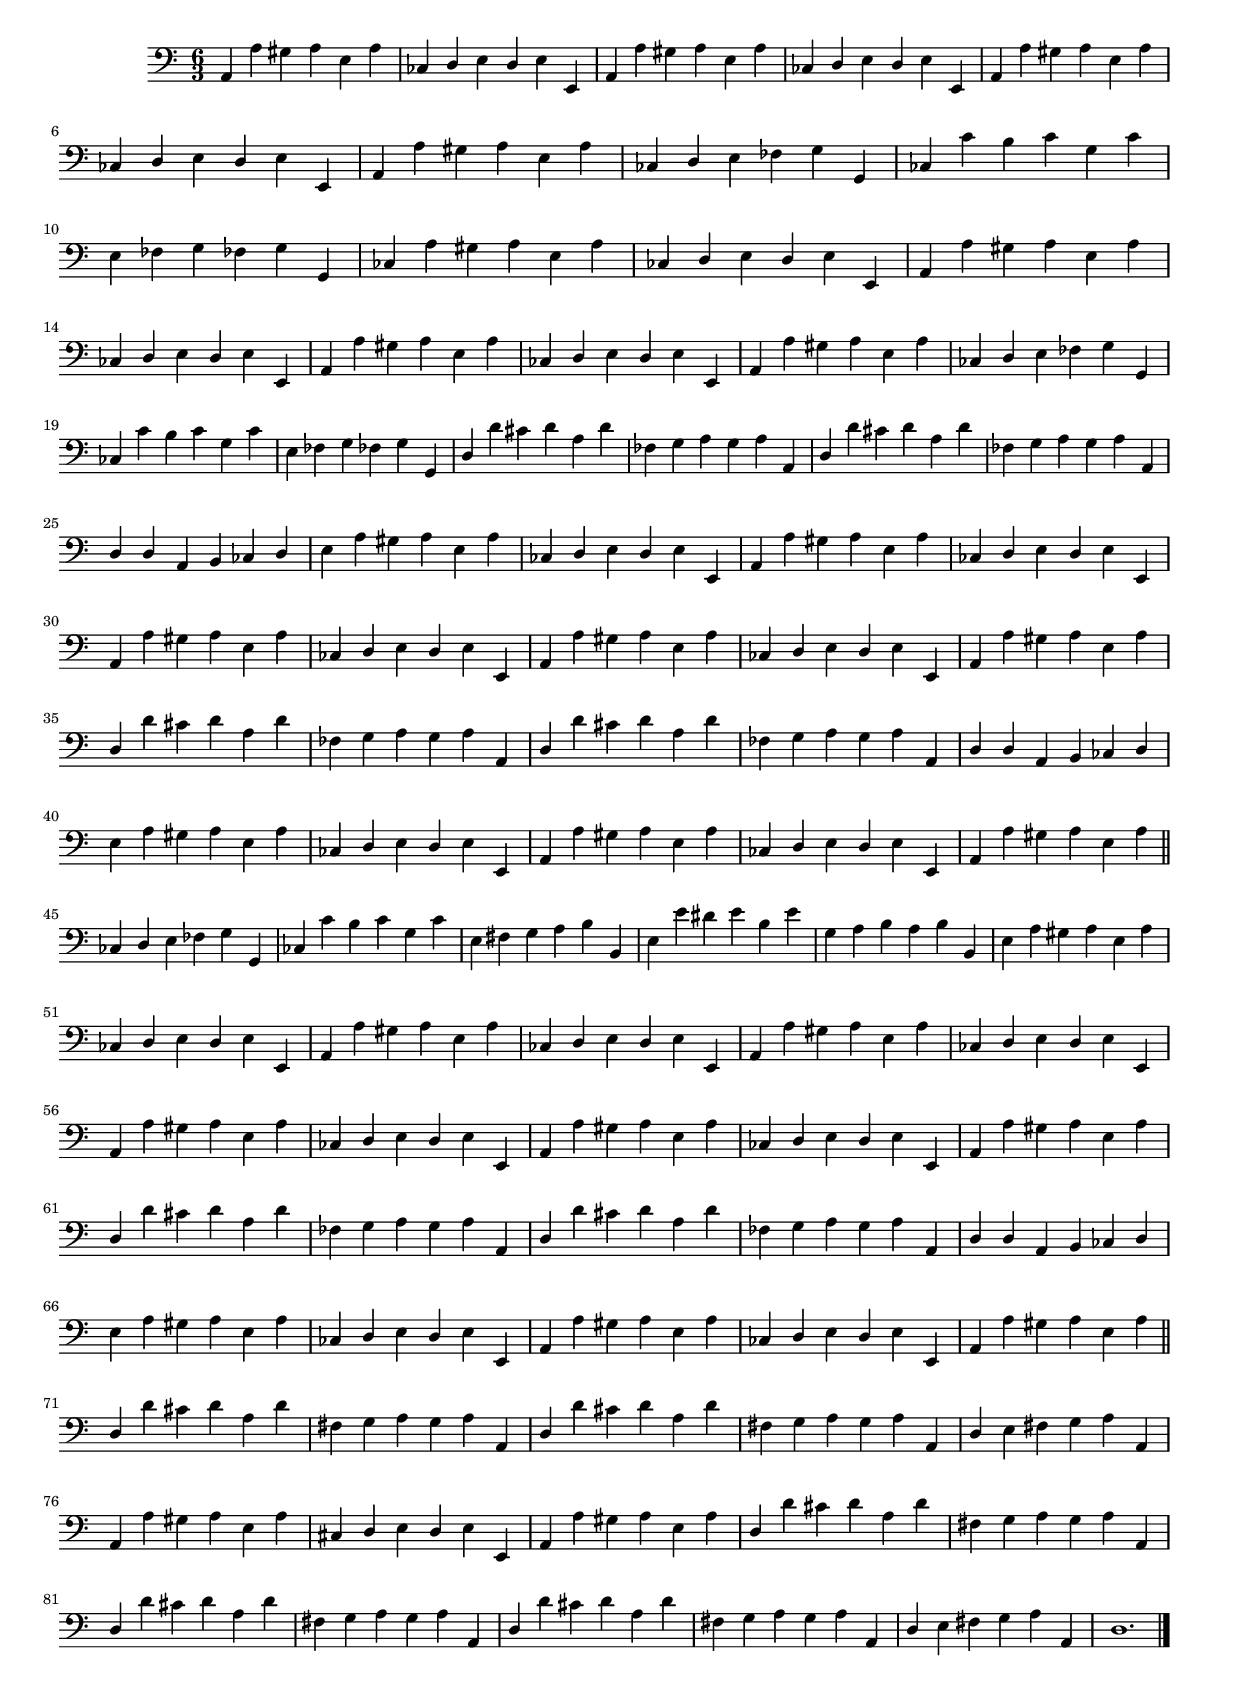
%%  welcomeeveryguest.ly
%%  This file is part of the Earlilypond project
%%  
%%  Copyright (c) 2014 Benjamin Coudrin <benjamin.coudrin@gmail.com>
%%                All Rights Reserved
%%
%%  This program is free software. It comes without any warranty, to
%%  the extent permitted by applicable law. You can redistribute it
%%  and/or modify it under the terms of the Do What The Fuck You Want
%%  To Public License, Version 2, as published by Sam Hocevar. See
%%  http://sam.zoy.org/wtfpl/COPYING for more details.

\version "2.16.2"
%%  format.ily
%%  This file is part of the Earlilypond project
%%  
%%  Copyright (c) 2013 Benjamin Coudrin <benjamin.coudrin@gmail.com>
%%                All Rights Reserved
%%
%%  This program is free software. It comes without any warranty, to
%%  the extent permitted by applicable law. You can redistribute it
%%  and/or modify it under the terms of the Do What The Fuck You Want
%%  To Public License, Version 2, as published by Sam Hocevar. See
%%  http://sam.zoy.org/wtfpl/COPYING for more details.

\version "2.19.42"

% Paper settings
#(set-default-paper-size "a4")
#(set-global-staff-size 17)
\paper {
  line-width    = 188\mm
  left-margin   = 10\mm
  top-margin    = 10\mm
  bottom-margin = 10\mm
  ragged-last-bottom = ##t 
  ragged-bottom = ##f
  annotate-spacing = ##f
  #(define page-breaking ly:minimal-breaking)
}

% Layout commons
layoutCommonsWithEmptyStaves = \layout {
  \context {
    \Score
    \override SpacingSpanner.uniform-stretching = ##t
    \override Stem.neutral-direction = #1
    \override FootnoteItem.annotation-line = ##f
  }
  \context {
    \Voice
    \override TupletNumber.stencil = ##f 
    \override TupletBracket.bracket-visibility = ##f 
  }
  \context { 
    \Staff
    \override BassFigure.font-size = #-1
  } 
  \context { 
    \Lyrics
    \override LyricText.font-size = #0
    \override LyricText.font-shape = #'italic
  } 
}

layoutCommons = \layout {
  \layoutCommonsWithEmptyStaves
  \context {
    \Staff
    \RemoveEmptyStaves
    \override VerticalAxisGroup.remove-first = ##t 
  }
}

% notes
footnoteSize = {
  \override Score.StaffSymbol.staff-space = #(magstep -3)
  \set Score . fontSize = #-3
  \override BassFigure.font-size = #-1
}

footnoteLayout = \layout {
  indent = 0
  ragged-right = ##t
  \context { \Staff \remove "Time_signature_engraver" }
  \context { \Voice \override Script.avoid-slur = #'outside }
  \context {
    \Score
    \override StaffGrouper.staff-staff-spacing.basic-distance = #1
    \override BarNumber.break-visibility = #'#(#f #f #t)
  }
}

% Common includes
#(ly:set-option 'relative-includes #t)
%%  fonts.ily
%%  This file is part of the Earlilypond project
%%  
%%  Copyright (c) 2013 Benjamin Coudrin <benjamin.coudrin@gmail.com>
%%                All Rights Reserved
%%
%%  This program is free software. It comes without any warranty, to
%%  the extent permitted by applicable law. You can redistribute it
%%  and/or modify it under the terms of the Do What The Fuck You Want
%%  To Public License, Version 2, as published by Sam Hocevar. See
%%  http://sam.zoy.org/wtfpl/COPYING for more details.

% Default fonts
\paper  {
  #(define fonts
    (set-global-fonts
      #:music "scorlatti"
      #:brace "scorlatti"
      #:roman "Century Schoolbook L"
      #:sans "Nimbus Sans"
      #:typewriter "Luxi Mono"
      #:factor (/ staff-height pt 20)
  ))
}

%%  titles.ily
%%  This file is part of the Earlilypond project
%%  
%%  Copyright (c) 2013 Benjamin Coudrin <benjamin.coudrin@gmail.com>
%%                All Rights Reserved
%%
%%  This program is free software. It comes without any warranty, to
%%  the extent permitted by applicable law. You can redistribute it
%%  and/or modify it under the terms of the Do What The Fuck You Want
%%  To Public License, Version 2, as published by Sam Hocevar. See
%%  http://sam.zoy.org/wtfpl/COPYING for more details.

\include "tweaks.ily"

%% Copyright Notice
currentYear = #(strftime "%Y" (localtime (current-time)))
publisherDefault = \markup { "Copyright : " \char ##x00A9 " 2011-" \currentYear " Earlilypond" }

%% Default values
\header {
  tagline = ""
  publisher = \publisherDefault
}

%% Titles Templates
%%%%%%%%%%%%%%%%%%%%%%%%%%%%%%

%% Book front page
%% Requires (in header) :
%%   - composer
%%   - composerDate (birth-death)
%%   - title
%%   - subtitle
%%   - opus
%%   - instrument
%%   - publisher
titlePageMarkup = \markup \abs-fontsize #10 \column {
  \vspace #1
  \fill-line { \fontsize #4 \fromproperty #'header:composer }
  \vspace #1
  \fill-line { \fontsize #2 \fromproperty #'header:composerDate }
  \vspace #17
  \fill-line { \fontsize #10 \caps { \bold \fromproperty #'header:title } }
  \vspace #2
  \fill-line { \fontsize #3 \caps { \bold \fromproperty #'header:subtitle } }
  \vspace #3
  \fill-line { \fontsize #5 \caps { \bold \fromproperty #'header:catalogue } }
  \vspace #3
  \fill-line { \fontsize #6 \bold \fromproperty #'header:instrument }
  \vspace #25
  \fill-line { \concat { \publisherDefault ", " \fromproperty #'header:editor } }
}

%% Part book front page
%% Requires (in header) :
%%   - composer
%%   - composerDate (birth-death)
%%   - title
%%   - subtitle
%%   - opus
%%   - instrument
%%   - publisher
partTitlePageMarkup = \markup \abs-fontsize #10 \column {
  \vspace #1
  \fill-line { \fontsize #4 \fromproperty #'header:composer }
  \vspace #1
  \fill-line { \fontsize #2 \fromproperty #'header:composerDate }
  \vspace #14
  \fill-line { \fontsize #10 \caps { \bold \fromproperty #'header:title } }
  \vspace #2
  \fill-line { \fontsize #3 \caps { \bold \fromproperty #'header:subtitle } }
  \vspace #3
  \fill-line { \fontsize #5 \caps { \bold \fromproperty #'header:catalogue } }
  \vspace #3
  \fill-line { \postscript #"-30 0 moveto 60 0 rlineto stroke" }
  \vspace #6
  \fill-line { \fontsize #6 \fromproperty #'header:instrument }
  \vspace #18
  \fill-line { \concat { \publisherDefault ", " \fromproperty #'header:editor } }
}

%% Book front page with image
%% Requires (in header) :
%%   - composer
%%   - composerDate (birth-death)
%%   - title
%%   - subtitle
%%   - opus
%%   - image
%%   - editor
titlePageMarkupImage = \markup \abs-fontsize #10 \column {
  \vspace #1
  \fill-line { \fontsize #4 \fromproperty #'header:composer }
  \vspace #1
  \fill-line { \fontsize #2 \fromproperty #'header:composerDate }
  \vspace #10
  \fill-line { \fontsize #10 \caps { \bold \fromproperty #'header:title } }
  \vspace #1
  \fill-line { \fontsize #3 \caps { \bold \fromproperty #'header:subtitle } }
  \vspace #6
  \fill-line { \fontsize #6 \caps { \bold \fromproperty #'header:catalogue } }
  \vspace #6
  \fill-line { \fromproperty #'header:image }    
  \vspace #10
  \fill-line { \concat { \publisherDefault ", " \fromproperty #'header:editor } }
}

%% piece front page
%% Requires (in header) :
%%   - composer
%%   - composerDate (birth-death)
%%   - title
%%   - subtitle
%%   - opus
%%   - publisher
%%   - sources
%%   - notes
pieceFrontPageMarkup = \markup \abs-fontsize #10 \box { \column {
  \vspace #1
  \fill-line { \fontsize #3 \fromproperty #'header:composer }
  \fill-line { \override #'(font-family . Nimbus) \fontsize #1 \fromproperty #'header:composerDate }
  \vspace #2.5
  \fill-line { \fontsize #10 \caps { \fromproperty #'header:title } }
  \vspace #1
  \fill-line { \fontsize #2 \caps {\fromproperty #'header:subtitle } }
  \vspace #1.5
  \fill-line { \postscript #"-30 0 moveto 60 0 rlineto stroke" }
  \fill-line { \postscript #"-30 2 moveto 60 0 rlineto stroke" }
  \vspace #1
  \fill-line { \fontsize #-2 \fromproperty #'header:notes }
  \vspace #0.5
  \fill-line { \left-column { "Sources : " \fontsize #-2 \fromproperty #'header:sources } }
  \vspace #2
  \fill-line { \concat { \publisherDefault ", " \fromproperty #'header:editor } }
} }

%% piece short title
%% Requires (in header) :
%%   - composer
%%   - title
%%   - subtitle
pieceTitleMarkup = \markup {
  \column {
    \fill-line {
      \null
      \override #`(direction . ,UP) {
        \dir-column {
          \center-align \fontsize #-1 \bold
          \caps \fromproperty #'header:subtitle
          \center-align \fontsize #4 \bold
          \caps \fromproperty #'header:title
        }
      }
      \fromproperty #'header:composer
    }
    \vspace #2
  }
}



%% piece long title
pieceBigTitleMarkup = \markup \abs-fontsize #6 \column {
    \vspace #1
    \fill-line { \fontsize #5 \fromproperty #'header:composer }
    \fill-line { \fontsize #2 \fromproperty #'header:composerDate }
    \vspace #1
    \fill-line { \fontsize #8 \bold \caps \fromproperty #'header:title }
    \vspace #1
    \fill-line { \fontsize #2 \fromproperty #'header:subtitle }
    \vspace #1
    \fill-line { \postscript #"-20 0 moveto 40 0 rlineto stroke" }
    \vspace #1
    \fill-line { \fontsize #6 \fromproperty #'header:instrument }
    \vspace #2
    \fill-line { \fontsize #1 \fromproperty #'header:sources }
    \vspace #2    
  }
  
pieceBigTitleMarkupNoSource = \markup \abs-fontsize #6 \column {
    \vspace #1
    \fill-line { \fontsize #5 \fromproperty #'header:composer }
    \fill-line { \fontsize #2 \fromproperty #'header:composerDate }
    \vspace #1
    \fill-line { \fontsize #8 \bold \caps \fromproperty #'header:title }
    \vspace #0.5
    \fill-line { \fontsize #3 \fromproperty #'header:subtitle }
    \vspace #1
    %\fill-line { \fontsize #4 \fromproperty #'header:catalogue }
    %\vspace #1
    \fill-line { \postscript #"-20 0 moveto 40 0 rlineto stroke" }
    \vspace #1
    \fill-line { \fontsize #6 \fromproperty #'header:instrument }
    \vspace #2
  }
  
pieceMediumTitleMarkup = \markup \abs-fontsize #6 \column {
    \vspace #1
    \fill-line { \fontsize #5 \fromproperty #'header:composer }
    \fill-line { \fontsize #2 \fromproperty #'header:composerDate }
    \vspace #1
    \fill-line { \fontsize #8 \bold \caps \fromproperty #'header:title }
    \vspace #1
    \fill-line { \postscript #"-20 0 moveto 40 0 rlineto stroke" }
    \vspace #2
  }
  
suiteSimpleTitleMarkup = \markup \abs-fontsize #6 \column {
  \vspace #5
  \fill-line { \fontsize #8 \bold \fromproperty #'header:suite }
  \vspace #3
}

scoreSimpleTitleMarkup = \markup \abs-fontsize #6 \column {
  \vspace #1
  \left-align { \fontsize #6 \caps \fromproperty #'header:piece }
  \fill-line  { \fontsize #5 \italic \fromproperty #'header:part }
  \vspace #1
}

scoreNumberedTitleMarkup = \markup \abs-fontsize #6 \column {
  \vspace #1
  \fill-line { \fontsize #10 \box \fromproperty #'header:number } 
  \vspace #0.5
  \fill-line {
    \left-align { \fontsize #6 \caps \fromproperty #'header:piece }
    \right-align { \fontsize #6 \fromproperty #'header:subopus }
  }
  \vspace #1
}
  
bookNotePageMarkup = \markup \abs-fontsize #6 \column {
  \vspace #1
  \fill-line { \fontsize #8 \caps \fromproperty #'header:title }
  \vspace #1
  \fill-line { \fontsize #8 \caps \fromproperty #'header:subtitle }
  \vspace #1
  \fill-line { \fontsize #7 \caps \fromproperty #'header:subsubtitle }
  \vspace #1
  \fill-line { \fontsize #7 "." }
  \vspace #1
  \fill-line { \fontsize #8 \caps \fromproperty #'header:catalogue }
  \vspace #1
  \fill-line { \fontsize #7 "." }
  \vspace #4
  %\fill-line { \fontsize #4 \fromproperty #'header:sources }
  %\fill-line { \fontsize #8 \bold \caps "Notes" }
  
}


%%  notation.ily
%%  This file is part of the Earlilypond project
%%  
%%  Copyright (c) 2013 Benjamin Coudrin <benjamin.coudrin@gmail.com>
%%                All Rights Reserved
%%
%%  This program is free software. It comes without any warranty, to
%%  the extent permitted by applicable law. You can redistribute it
%%  and/or modify it under the terms of the Do What The Fuck You Want
%%  To Public License, Version 2, as published by Sam Hocevar. See
%%  http://sam.zoy.org/wtfpl/COPYING for more details.

% Common includes
#(ly:set-option 'relative-includes #t)
%% mensuation.ly
%% Author : Benjamin Coudrin, 2013

ter = {
  \override Staff.TimeSignature.style = #'single-digit
  \time 3/4
}

deux = {
  \override Staff.TimeSignature.style = #'single-digit
  \time 2/2
}

bin = {
  \override Staff.TimeSignature.style = #'default
  \time 4/4
}

bla = {
  \override Staff.TimeSignature.style = #'default
  \time 2/2
}

blater = {
  \once \override Staff.TimeSignature.stencil = #ly:text-interface::print 
  \once \override Staff.TimeSignature.text =
    #(markup (#:line ((markup (#:musicglyph "timesig.C22")
                              (#:raise -0.8 #:musicglyph "three")))
               ))
  \time 3/4
}

\include "../3rdParty/Viole/ornements-viole.ly"


\header {
}

\paper {
  
}

\layout {
  \layoutCommons
  #(layout-set-staff-size 16)
}

\score {
  \relative c {
    \clef bass
    \set Staff.keySignature = #`(((-1 . 3) . ,FLAT)
                                 ((-1 . 0) . ,FLAT)
                                 ((-2 . 3) . ,FLAT))
    #(set-accidental-style 'forget)
    \time 6/3
    \times 4/3 {
    a4 a' gis a e a
    ces, d e d e e,
    a a' gis a e a
    ces, d e d e e, \noBreak
    a a' gis a e a \break
    ces, d e d e e,
    a a' gis a e a
    ces, d e fes g g,
    ces c' b c g c \break
    e,fes g fes g g,
    ces a' gis a e a
    ces, d e d e e,
    a a' gis a e a \break
    ces, d e d e e,
    a a' gis a e a
    ces, d e d e e,
    a a' gis a e a
    ces, d e fes g g, \break
    ces c' b c g c
    e,fes g fes g g,
    d' d' cis d a d
    fes, g a g a a,
    d d' cis d a d \noBreak
    fes, g a g a a, \break
    d d a b ces d
    e a gis a e a
    ces, d e d e e,
    a a' gis a e a
    ces, d e d e e, \break
    a a' gis a e a
    ces, d e d e e,
    a a' gis a e a
    ces, d e d e e,
    a a' gis a e a \break
    d, d' cis d a d
    fes, g a g a a,
    d d' cis d a d
    fes, g a g a a,
    d d a b ces d\break
    e a gis a e a
    ces, d e d e e,
    a a' gis a e a
    ces, d e d e e,
    a a' gis a e a \bar "||"
    ces, d e fes g g,
    ces c' b c g c
    e, fis g a b b,
    e e' dis e b e
    g, a b a b b, \noBreak
    e a gis a e a \break
    ces, d e d e e,
    a a' gis a e a
    ces, d e d e e,
    a a' gis a e a
    ces, d e d e e, \break
    a a' gis a e a
    ces, d e d e e,
    a a' gis a e a
    ces, d e d e e,
    a a' gis a e a \break
    d, d' cis d a d
    fes, g a g a a,
    d d' cis d a d
    fes, g a g a a,
    d d a b ces d \break
    e a gis a e a
    ces, d e d e e,
    a a' gis a e a
    ces, d e d e e,
    a a' gis a e a \bar "||"
    \set Staff.keySignature = #`(((-1 . 3) . ,SHARP)
                                 ((-1 . 0) . ,SHARP)
                                 ((-2 . 3) . ,SHARP))
    d, d' cis! d a d
    fis,! g a g a a,
    d d' cis d a d
    fis, g a g a a,
    d e fis g a a,
    a a' gis a e a
    cis,! d e d e e,
    a a' gis a e a
    d, d' cis d a d
    fis, g a g a a,
    d d' cis d a d
    fis, g a g a a,
    d d' cis d a d
    fis, g a g a a,
    d e fis g a a,
    d1. \bar "|."
    }
  }
}
